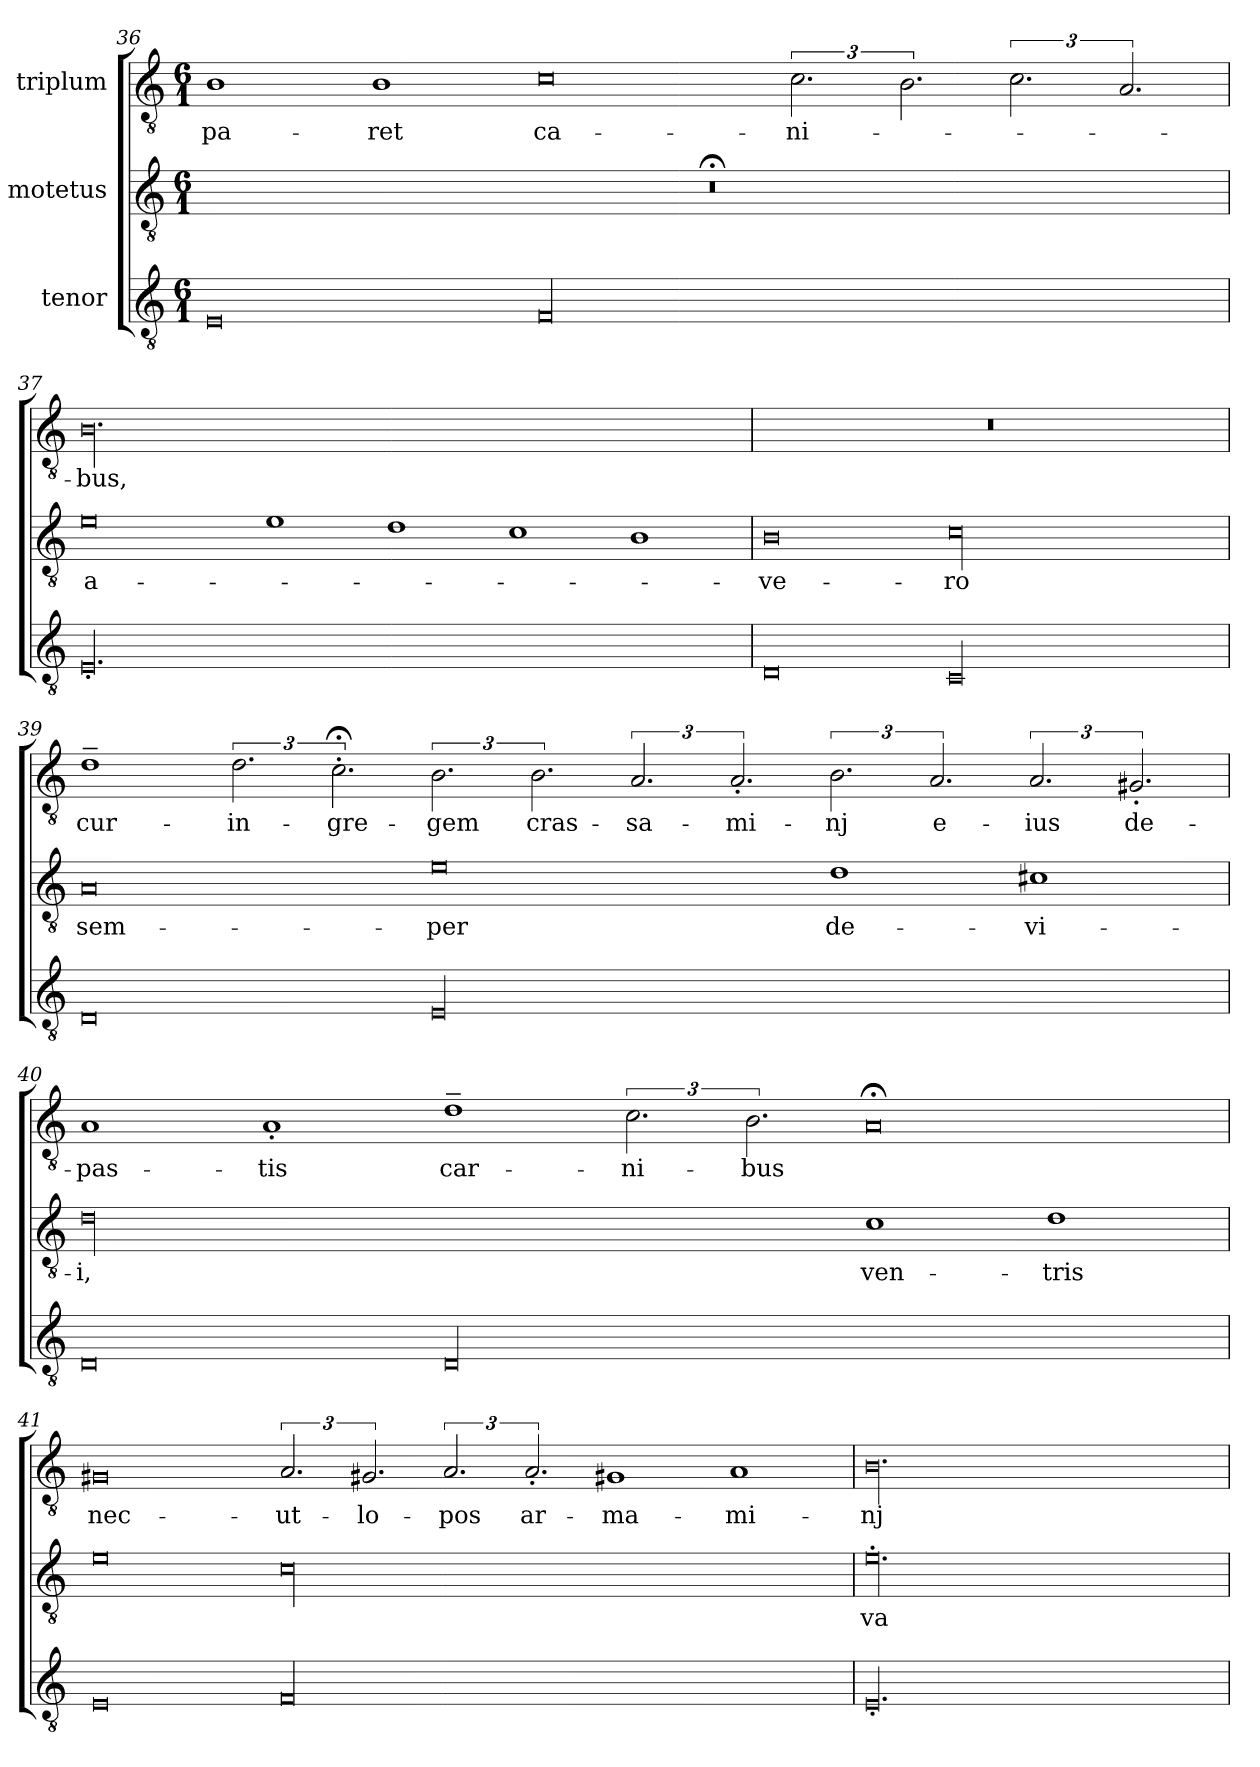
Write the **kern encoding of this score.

**kern	**kern	**text	**kern	**text
*part3	*part2	*part2	*part1	*part1
*staff3	*staff2	*staff2	*staff1	*staff1
*I"tenor	*I"motetus	*	*I"triplum	*
*clefGv2	*clefGv2	*	*clefGv2	*
*k[]	*k[]	*	*k[]	*
*C:	*C:	*	*C:	*
*M6/1	*M6/1	*	*M6/1	*
=36	=36	=36	=36	=36
0E/	00.r;<	.	1B\	pa-
.	.	.	1B\	-ret
00F/	.	.	0c\	ca-
.	.	.	3.c\	-ni-
.	.	.	3.B\	.
.	.	.	3.c\	.
.	.	.	3.A/	.
=37	=37	=37	=37	=37
00.E'/	0e\	a-	00.B\	-bus,
.	1e\	.	.	.
.	1d\	.	.	.
.	1c\	.	.	.
.	1B\	.	.	.
=38	=38	=38	=38	=38
0D/	0B\	ve-	00.r	.
00C/	00c\	-ro	.	.
!!LO:PB:g=z
=39	=39	=39	=39	=39
0D/	0A/	sem-	1d~\	cur-
.	.	.	3.d\	in-
.	.	.	3.c;<'\	gre-
00E/	0e\	-per	3.B\	-gem
.	.	.	3.B\	cras-
.	.	.	3.A/	-sa-
.	.	.	3.A'/	-mi-
.	1d\	de-	3.B\	-nj
.	.	.	3.A/	e-
.	1c#X\	-vi-	3.A/	-ius
.	.	.	3.G#X'/	de-
=40	=40	=40	=40	=40
0D/	00d\	-i,	1A/	-pas-
.	.	.	1A'/	-tis
00D/	.	.	1d~\	car-
.	.	.	3.c\	-ni-
.	.	.	3.B\	-bus
.	1c\	ven-	0A;</	.
.	1d\	-tris	.	.
=41	=41	=41	=41	=41
0E/	0e\	.	0G#X/	nec-
00F/	00c\	.	3.A/	ut-
.	.	.	3.G#X/	lo-
.	.	.	3.A/	-pos
.	.	.	3.A'/	ar-
.	.	.	1G#X/	-ma-
.	.	.	1A/	-mi-
=42	=42	=42	=42	=42
00.E'/	00.e'\	va-	00.B\	-nj
=	=	=	=	=
*-	*-	*-	*-	*-
